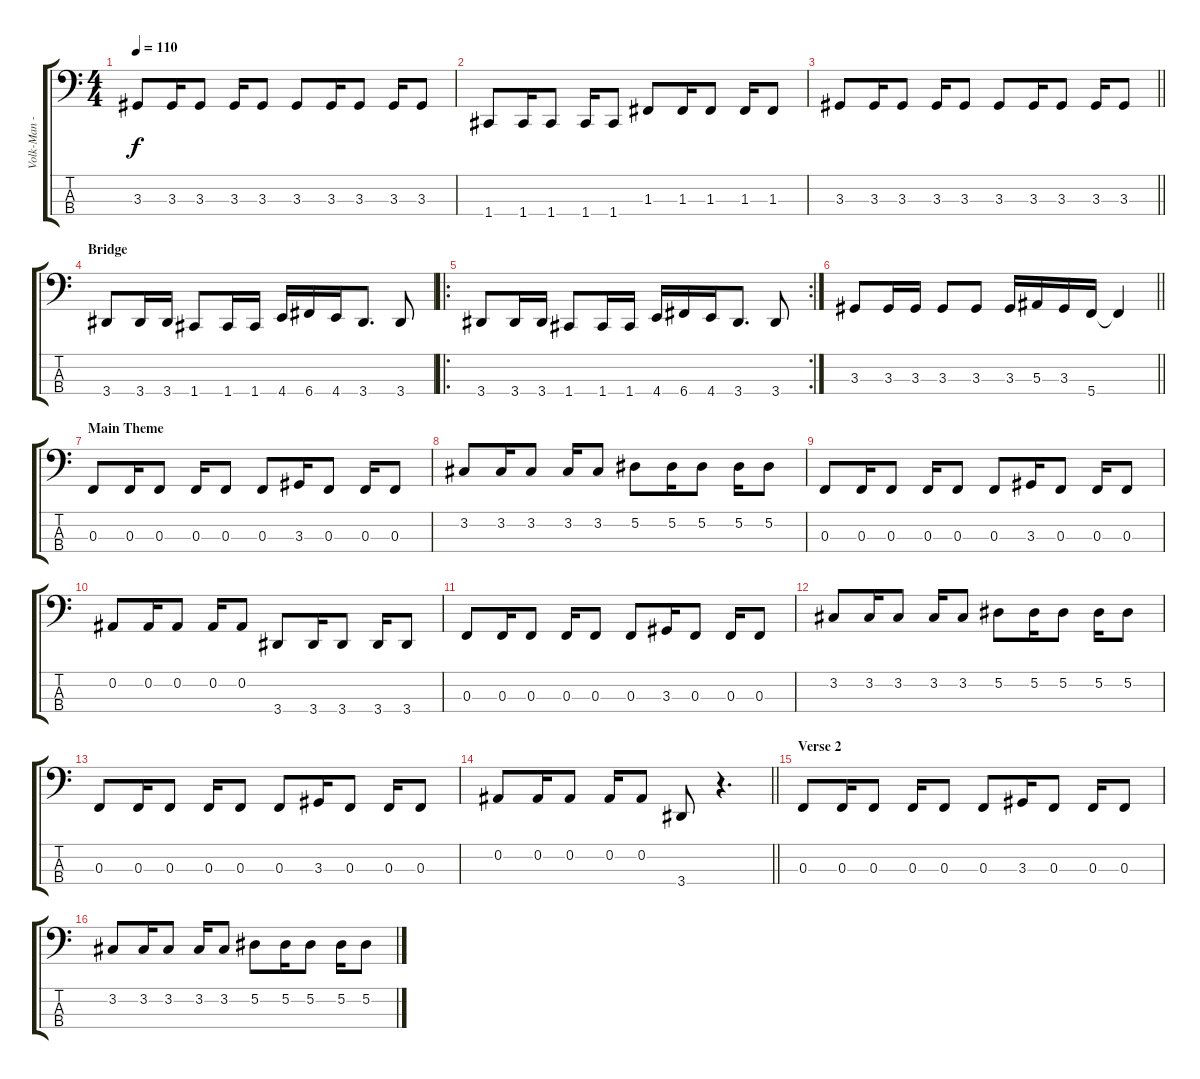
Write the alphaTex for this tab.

\track ("Volk-Man - Bass" "Volk-Man -") {instrument electricbasspick}
\staff {score tabs}
\tuning (Eb2 Bb1 F1 C1) {hide}
\ts (4 4)
\tempo 110
\clef f4
\ks c
3.3.8{dy f} 3.3.16 3.3.8 3.3.16 3.3.8 3.3.8 3.3.16 3.3.8 3.3.16 3.3.8 |
1.4.8 1.4.16 1.4.8 1.4.16 1.4.8 1.3.8 1.3.16 1.3.8 1.3.16 1.3.8 |
\barLineRight lightlight
3.3.8 3.3.16 3.3.8 3.3.16 3.3.8 3.3.8 3.3.16 3.3.8 3.3.16 3.3.8 |
\section ("" "Bridge")
3.4.8 3.4.16 3.4.16 1.4.8 1.4.16 1.4.16 4.4.16 6.4.16 4.4.16 3.4.8{d} 3.4.8 |
\ro
\rc 2
3.4.8 3.4.16 3.4.16 1.4.8 1.4.16 1.4.16 4.4.16 6.4.16 4.4.16 3.4.8{d} 3.4.8 |
\barLineRight lightlight
3.3.8 3.3.16 3.3.16 3.3.8 3.3.8 3.3.16 5.3.16 3.3.16 5.4.16 5.4{t}.4 |
\section ("" "Main Theme")
0.3.8 0.3.16 0.3.8 0.3.16 0.3.8 0.3.8 3.3.16 0.3.8 0.3.16 0.3.8 |
3.2.8 3.2.16 3.2.8 3.2.16 3.2.8 5.2.8 5.2.16 5.2.8 5.2.16 5.2.8 |
0.3.8 0.3.16 0.3.8 0.3.16 0.3.8 0.3.8 3.3.16 0.3.8 0.3.16 0.3.8 |
0.2.8 0.2.16 0.2.8 0.2.16 0.2.8 3.4.8 3.4.16 3.4.8 3.4.16 3.4.8 |
0.3.8 0.3.16 0.3.8 0.3.16 0.3.8 0.3.8 3.3.16 0.3.8 0.3.16 0.3.8 |
3.2.8 3.2.16 3.2.8 3.2.16 3.2.8 5.2.8 5.2.16 5.2.8 5.2.16 5.2.8 |
0.3.8 0.3.16 0.3.8 0.3.16 0.3.8 0.3.8 3.3.16 0.3.8 0.3.16 0.3.8 |
\barLineRight lightlight
0.2.8 0.2.16 0.2.8 0.2.16 0.2.8 3.4.8 r.4{d} |
\section ("" "Verse 2")
0.3.8 0.3.16 0.3.8 0.3.16 0.3.8 0.3.8 3.3.16 0.3.8 0.3.16 0.3.8 |
3.2.8 3.2.16 3.2.8 3.2.16 3.2.8 5.2.8 5.2.16 5.2.8 5.2.16 5.2.8
